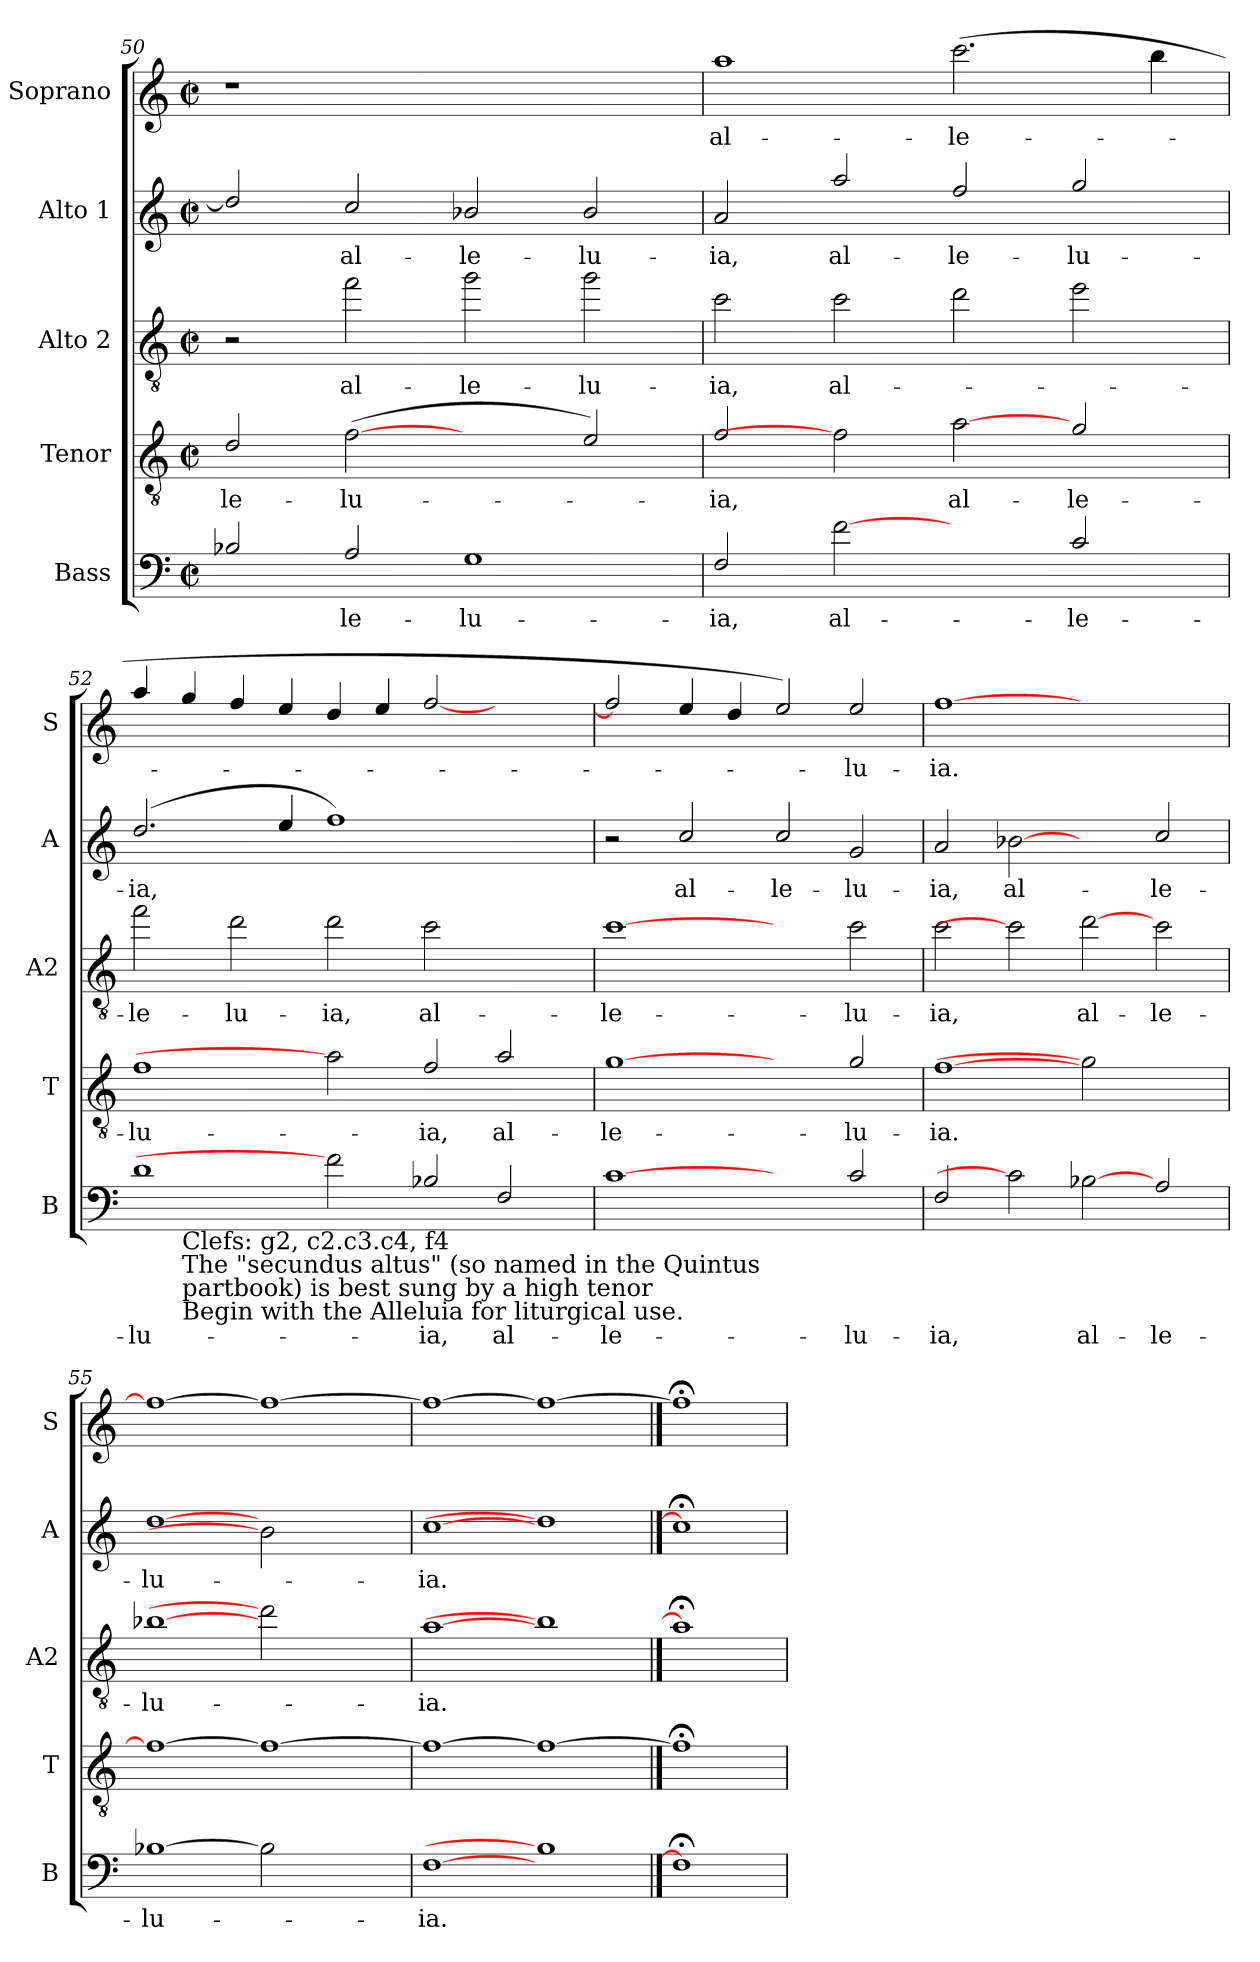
**kern	**text	**kern	**text	**kern	**text	**kern	**text	**kern	**text
*part5	*part5	*part4	*part4	*part3	*part3	*part2	*part2	*part1	*part1
*staff5	*staff5	*staff4	*staff4	*staff3	*staff3	*staff2	*staff2	*staff1	*staff1
*I"Bass	*	*I"Tenor	*	*I"Alto 2	*	*I"Alto 1	*	*I"Soprano	*
*I'B	*	*I'T	*	*I'A2	*	*I'A	*	*I'S	*
*clefF4	*	*clefGv2	*	*clefGv2	*	*clefG2	*	*clefG2	*
*ITrd7c12	*	*ITrd7c12	*	*ITrd7c12	*	*ITrd7c12	*	*ITrd7c12	*
*k[]	*	*k[]	*	*k[]	*	*k[]	*	*k[]	*
*C:	*	*C:	*	*C:	*	*C:	*	*C:	*
*M2/2	*	*M2/2	*	*M2/2	*	*M2/2	*	*M2/2	*
*met(c|)	*	*met(c|)	*	*met(c|)	*	*met(c|)	*	*met(c|)	*
=50	=50	=50	=50	=50	=50	=50	=50	=50	=50
!	!	!	!LO:LY:b	!	!	!	!	!	!
2BB-X/	.	2D/	-le-	2r	.	2d/]	.	1r	.
!	!LO:LY:b	!	!LO:LY:b	!	!LO:LY:b	!	!LO:LY:b	!	!
2AA/	-le-	(<[2F	-lu-	2f\	al-	2c/	al-	.	.
!	!LO:LY:b	!	!	!	!LO:LY:b	!	!LO:LY:b	!	!
1GG	-lu-	2ryy	.	2g\	-le-	2B-X/	-le-	1ryy	.
!	!	!	!	!	!LO:LY:b	!	!LO:LY:b	!	!
.	.	2E/)	.	2g\	-lu-	2B-/	-lu-	.	.
=51	=51	=51	=51	=51	=51	=51	=51	=51	=51
!	!LO:LY:b	!	!LO:LY:b	!	!LO:LY:b	!	!LO:LY:b	!	!LO:LY:b
2FF/	-ia,	2F/	-ia,	2c\	-ia,	2A/	-ia,	1a	al-
!	!LO:LY:b	!	!	!	!LO:LY:b	!	!LO:LY:b	!	!
[2F	al-	2F]	.	2c\	al-	2a/	al-	.	.
!	!	!	!LO:LY:b	!	!	!	!LO:LY:b	!	!LO:LY:b
2ryy	.	[2A	al-	2d\	.	2f/	-le-	(>2.cc\	-le-
!	!LO:LY:b	!	!LO:LY:b	!	!	!	!LO:LY:b	!	!
2C/	-le-	2G/	-le-	2e\	.	2g/	-lu-	.	.
.	.	.	.	.	.	.	.	4b\	.
=52	=52	=52	=52	=52	=52	=52	=52	=52	=52
!	!LO:LY:b	!	!LO:LY:b	!	!LO:LY:b	!	!LO:LY:b	!	!
*^	*	*	*	*	*	*	*	*	*
1D	4ryy	-lu-	1F	-lu-	2f\	-le-	(<2.d/	-ia,	4a/	.
!	!LO:TX:b:t=Clefs&colon; g2, c2.c3.c4, f4\nThe "secundus altus" (so named in the Quintus\npartbook) is best sung by a high tenor\nBegin with the Alleluia for liturgical use.	!	!	!	!	!	!	!	!	!
.	1ryy	.	.	.	.	.	.	.	4g/	.
!	!	!	!	!	!	!LO:LY:b	!	!	!	!
.	.	.	.	.	2d\	-lu-	.	.	4f/	.
.	.	.	.	.	.	.	4e/	.	4e/	.
!	!	!	!	!	!	!LO:LY:b	!	!	!	!
2F]	.	.	2A]	.	2d\	-ia,	1f)	.	4d/	.
.	1ryy	.	.	.	.	.	.	.	4e/	.
!	!	!LO:LY:b	!	!LO:LY:b	!	!LO:LY:b	!	!	!	!
2BB-X/	.	-ia,	2F/	-ia,	2c\	al-	.	.	[2f/	.
!	!	!LO:LY:b	!	!LO:LY:b	!	!	!	!	!	!
2FF/	.	al-	2A/	al-	2ryy	.	2ryy	.	2ryy	.
.	4ryy	.	.	.	.	.	.	.	.	.
=53	=53	=53	=53	=53	=53	=53	=53	=53	=53	=53
!	!	!LO:LY:b	!	!LO:LY:b	!	!LO:LY:b	!	!	!	!
*v	*v	*	*	*	*	*	*	*	*	*
[1C	-le-	[1G	-le-	[1c	-le-	2r	.	2f/]	.
!	!	!	!	!	!	!	!LO:LY:b	!	!
.	.	.	.	.	.	2c/	al-	4e/	.
.	.	.	.	.	.	.	.	4d/	.
!	!	!	!	!	!	!	!LO:LY:b	!	!
2ryy	.	2ryy	.	2ryy	.	2c/	-le-	2e/)	.
!	!LO:LY:b	!	!LO:LY:b	!	!LO:LY:b	!	!LO:LY:b	!	!LO:LY:b
2C/	-lu-	2G/	-lu-	2c\	-lu-	2G/	-lu-	2e/	-lu-
!!LO:LB:g=z
=54	=54	=54	=54	=54	=54	=54	=54	=54	=54
!	!LO:LY:b	!	!LO:LY:b	!	!LO:LY:b	!	!LO:LY:b	!	!LO:LY:b
2FF/	-ia,	[1F	-ia.	2c\	-ia,	2A/	-ia,	[1f	-ia.
!	!	!	!	!	!	!	!LO:LY:b	!	!
2C]	.	.	.	2c]	.	[2B-X	al-	.	.
!	!LO:LY:b	!	!	!	!LO:LY:b	!	!	!	!
[2BB-X	al-	2G]	.	[2d	al-	2ryy	.	1ryy	.
!	!LO:LY:b	!	!	!	!LO:LY:b	!	!LO:LY:b	!	!
2AA/	-le-	2ryy	.	2c\	-le-	2c/	-le-	.	.
=55	=55	=55	=55	=55	=55	=55	=55	=55	=55
!	!LO:LY:b	!	!	!	!LO:LY:b	!	!LO:LY:b	!	!
[1BB-X	-lu-	1F_	.	[1B-X	-lu-	[1d	-lu-	1f_	.
2BB-]	.	1F_	.	2d]	.	2B-]	.	1f_	.
2ryy	.	.	.	2ryy	.	2ryy	.	.	.
=56	=56	=56	=56	=56	=56	=56	=56	=56	=56
!	!LO:LY:b	!	!	!	!LO:LY:b	!	!LO:LY:b	!	!
[1FF	-ia.	1F_	.	[1A	-ia.	[1c	-ia.	1f_	.
1BB-]	.	1F_	.	1B-]	.	1d]	.	1f_	.
==57	==57	==57	==57	==57	==57	==57	==57	==57	==57
1FF;<]	.	1F;<]	.	1A;<]	.	1c;<]	.	1f;<]	.
=	=	=	=	=	=	=	=	=	=
*-	*-	*-	*-	*-	*-	*-	*-	*-	*-
